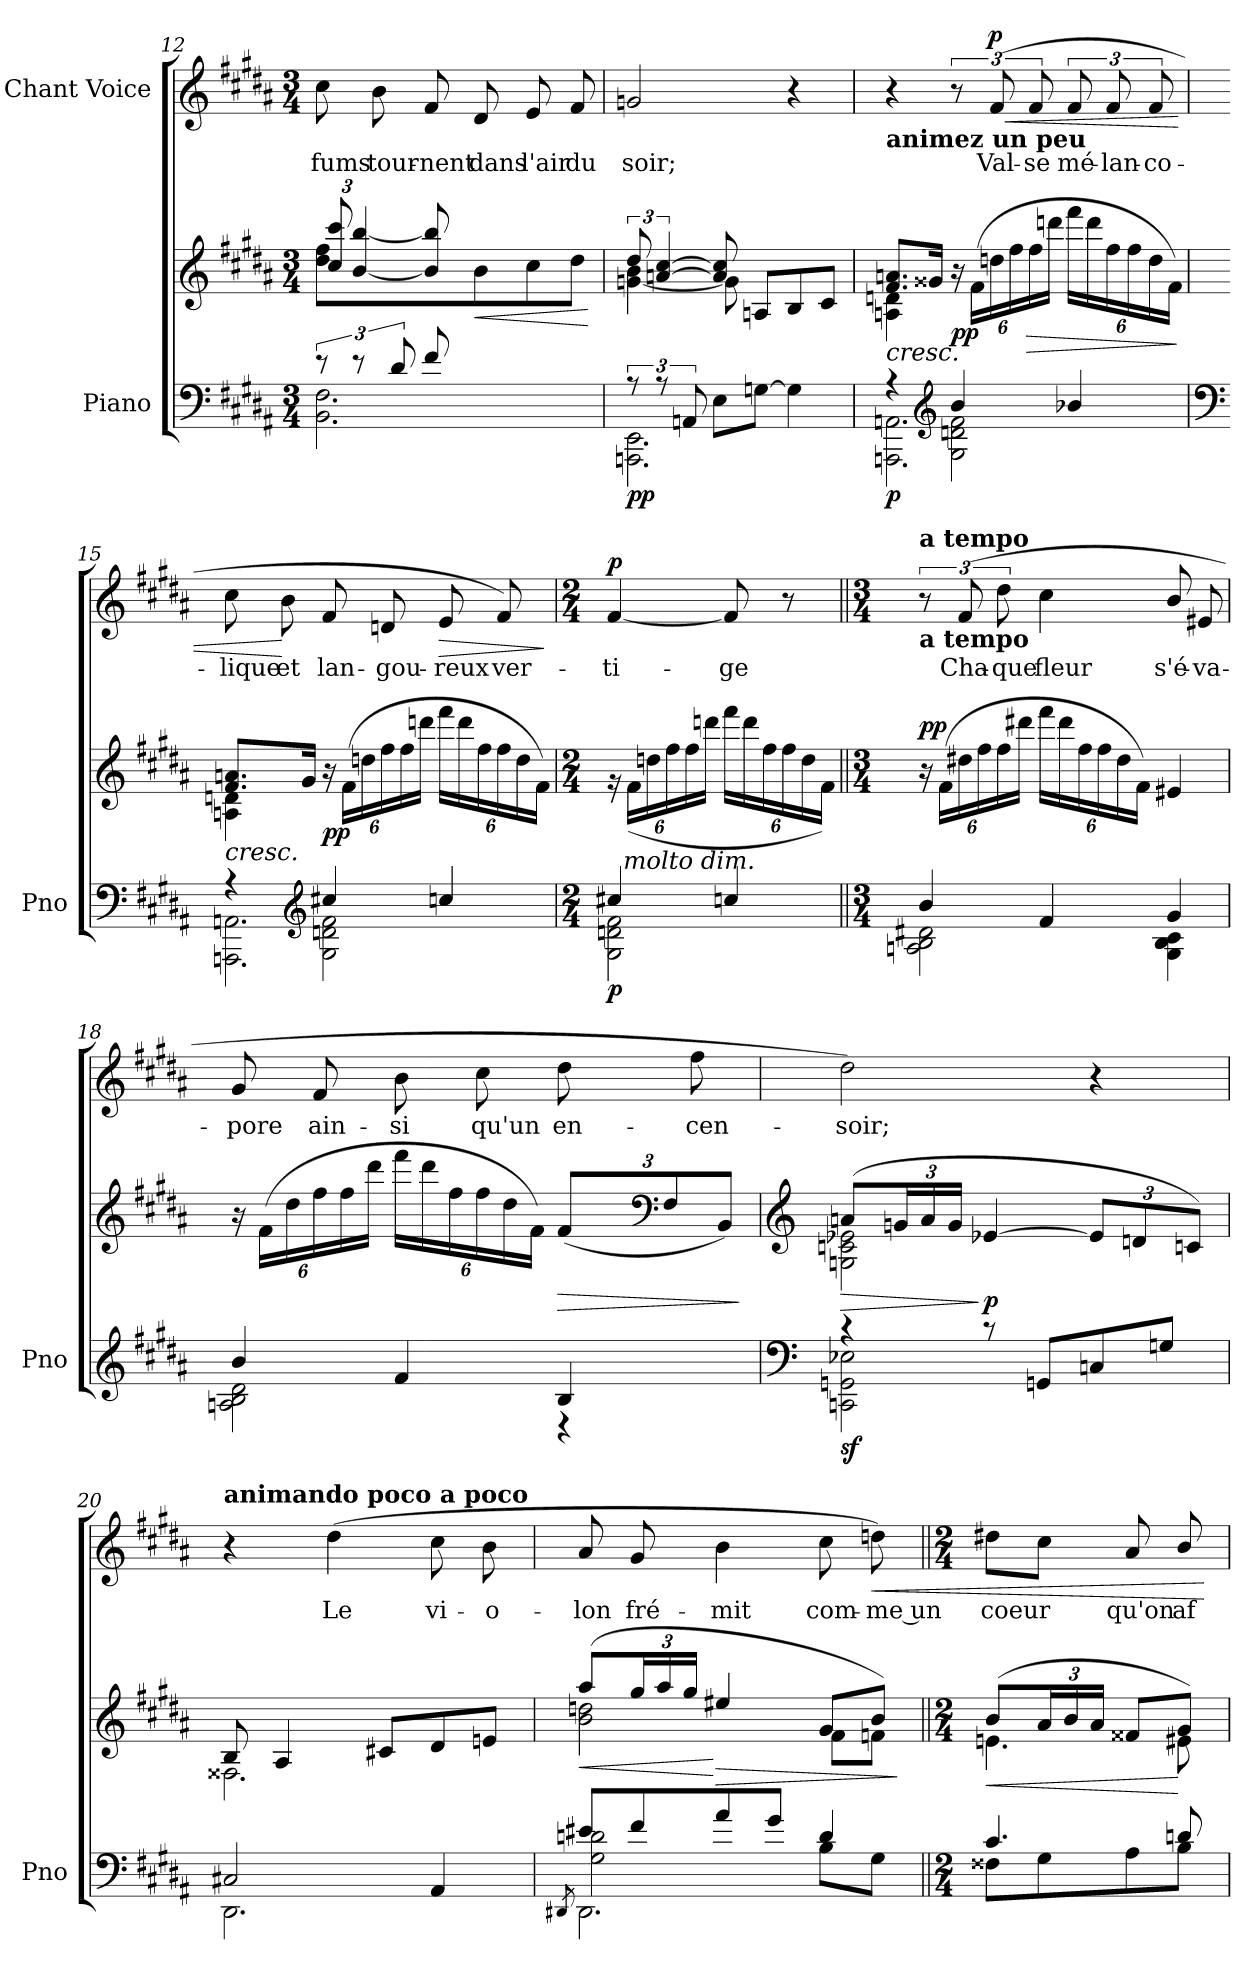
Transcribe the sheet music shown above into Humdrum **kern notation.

**kern	**kern	**dynam	**kern	**text	**dynam
*part2	*part2	*part2	*part1	*part1	*part1
*staff3	*staff2	*staff2/3	*staff1	*staff1	*staff1
*I"Piano	*	*	*I"Chant Voice	*	*
*I'Pno	*	*	*	*	*
*clefF4	*clefG2	*	*clefG2	*	*
*k[f#c#g#d#a#]	*k[f#c#g#d#a#]	*	*k[f#c#g#d#a#]	*	*
*M3/4	*M3/4	*	*M3/4	*	*
=12	=12	=12	=12	=12	=12
*^	*^	*	*	*	*
*	*^	*	*	*	*	*	*
*	*	*	*	*Xbrackettup	*	*	*	*
4ryy	12r	2.BB\ 2.F#\	4dd#\ 4ff#\	12cc#/ 12ccc#/	.	8cc#\	-fums	.
.	12r	.	.	[6b/ [6bb/	.	.	.	.
.	.	.	.	.	.	8b\	tour-	.
.	12d#/	.	.	.	.	.	.	.
8f#/L	2ryy	.	8ryy	8b/] 8bb/]	.	8f#/	-nent	.
!	!	!	!	!	!LO:HP:b	!	!	!
4.ryy	.	.	8b\	4.ryy	<	8d#/	dans	.
.	.	.	8cc#\	.	.	8e/	l'air	.
.	.	.	8dd#\J	.	.	8f#/	du	.
*v	*v	*v	*	*	*	*	*	*
*	*v	*v	*	*	*	*
.	.	[	.	.	.
=13	=13	=13	=13	=13	=13
*^	*	*	*	*	*
*	*	*brackettup	*	*	*	*
*	*	*^	*	*	*	*
!	!	!	!	!LO:DY:b=2	!	!	!
12r	2.AAAn\ 2.EE\	12dd#/	[4gn\ 4b\	pp	2gn/	soir;	.
12r	.	[6an/ [6cc#/	.	.	.	.	.
12AAn/	.	.	.	.	.	.	.
8E\L	.	8a/] 8cc#/]	8g\]	.	.	.	.
[8Gn\J	.	8An/L	4.ryy	.	.	.	.
4G\]	.	8B/	.	.	4r	.	.
.	.	8c#/J	.	.	.	.	.
=14	=14	=14	=14	=14	=14	=14	=14
*	*^	*	*	*	*	*	*
!	!	!	!	!	!	!LO:TX:b:B:t=animez un peu	!	!
!	!	!	!	!	!LO:HP:b	!	!	!
!	!	!	!	!	!LO:DY:n=1:b=2	!	!	!
4r	2.AAAn\ 2.AAn\	4ryy	4An\ 4dn\	8.f#/ 8.an/L	< p	4r	.	.
.	.	.	.	16g##X/Jk	.	.	.	.
*clefG2	*	*	*	*	*	*	*	*
*	*	*	*Xbrackettup	*	*	*	*	*
!	!	!	!	!	!LO:DY:n=2:b	!	!	!
4b/	.	2G#\ 2dn\ 2f#\	24r	2ryy	pp	12r	.	.
.	.	.	(24f#\LL	.	.	.	.	.
!	!	!	!	!	!	!	!	!LO:HP:b
!	!	!	!	!	!	!	!	!LO:DY:n=1:b
.	.	.	24ddn\	.	.	(12f#/	Val-	< p
.	.	.	24ff#\	.	[	.	.	.
!	!	!	!	!	!LO:HP:b	!	!	!
.	.	.	24ff#\	.	>	12f#/	-se	.
.	.	.	24dddn\JJ	.	.	.	.	.
*	*	*	*brackettup	*	*	*	*	*
4b-X/	.	.	24fff#\LL	.	.	12f#/	mé-	.
.	.	.	24ddd\	.	.	.	.	.
.	.	.	24ff#\	.	.	12f#/	-lan-	.
.	.	.	24ff#\	.	.	.	.	.
.	.	.	24dd\	.	.	12f#/	-co-	.
.	.	.	24f#\JJ)	.	.	.	.	.
*v	*v	*v	*	*	*	*	*	*
*	*v	*v	*	*	*	*
.	.	]	.	.	.
=15	=15	=15	=15	=15	=15
*clefF4	*	*	*	*	*
*^	*	*	*	*	*
*	*^	*	*	*	*	*
!	!	!	!	!LO:HP:b	!	!	!
*	*	*	*^	*	*	*	*
4r	2.AAAn\ 2.AAn\	4ryy	8.f#/ 8.an/L	4An\ 4dn\	<	8cc#\	-lique	.
.	.	.	.	.	.	8b\	et	[
.	.	.	16g#/Jk	.	.	.	.	.
*clefG2	*	*	*	*	*	*	*	*
*	*	*	*	*Xbrackettup	*	*	*	*
!	!	!	!	!	!LO:DY:b	!	!	!
4cc#X/	.	2G#\ 2dn\ 2f#\	2ryy	24r	pp	8f#/	lan-	.
.	.	.	.	(24f#\LL	.	.	.	.
.	.	.	.	24ddn\	.	.	.	.
.	.	.	.	24ff#\	.	8dn/	-gou-	.
.	.	.	.	24ff#\	.	.	.	.
.	.	.	.	24dddn\JJ	.	.	.	.
*	*	*	*	*brackettup	*	*	*	*
!	!	!	!	!	!	!	!	!LO:HP:b
4ccn/	.	.	.	24fff#\LL	[	8e/	-reux	>
.	.	.	.	24ddd\	.	.	.	.
.	.	.	.	24ff#\	.	.	.	.
.	.	.	.	24ff#\	.	8f#/)	ver-	.
.	.	.	.	24dd\	.	.	.	.
.	.	.	.	24f#\JJ)	.	.	.	.
*v	*v	*v	*	*	*	*	*	*
*	*v	*v	*	*	*	*
.	.	.	.	.	]
=16	=16	=16	=16	=16	=16
*M2/4	*M2/4	*	*M2/4	*	*
*^	*^	*	*	*	*
*	*	*	*Xbrackettup	*	*	*	*
!	!	!	!	!LO:DY:b=2	!	!	!LO:DY:b
2G#\ 2dn\ 2f#\	4cc#X/	2ryy	24r	p	[4f#/	-ti-	p
!	!	!	!LO:TX:b:i:t=molto dim.	!	!	!	!
.	.	.	(24f#\LL	.	.	.	.
.	.	.	24ddn\	.	.	.	.
.	.	.	24ff#\	.	.	.	.
.	.	.	24ff#\	.	.	.	.
.	.	.	24dddn\JJ	.	.	.	.
*	*	*	*brackettup	*	*	*	*
.	4ccn/	.	24fff#\LL	.	8f#/]	-ge	.
.	.	.	24ddd\	.	.	.	.
.	.	.	24ff#\	.	.	.	.
.	.	.	24ff#\	.	8r	.	.
.	.	.	24dd\	.	.	.	.
.	.	.	24f#\JJ)	.	.	.	.
*	*	*v	*v	*	*	*	*
=17||	=17||	=17||	=17||	=17||	=17||	=17||
*M3/4	*	*M3/4	*	*M3/4	*	*
*	*	*Xbrackettup	*	*	*	*
*	*	*^	*	*	*	*
!	!	!	!	!	!LO:TX:b:B:t=a tempo	!	!
!	!	!	!	!	!LO:TX:a:B:t=a tempo	!	!
!	!	!	!	!LO:DY:a	!	!	!
*	*	*v	*v	*	*	*	*
4b/	2An\ 2B\ 2d#X\	24r	pp	12r	.	.
.	.	(24f#\LL	.	.	.	.
.	.	24dd#X\	.	(12f#/	Cha-	.
.	.	24ff#\	.	.	.	.
.	.	24ff#\	.	12dd#\	-que	.
.	.	24ddd#X\JJ	.	.	.	.
*	*	*brackettup	*	*	*	*
4f#/	.	24fff#\LL	.	4cc#\	fleur	.
.	.	24ddd#\	.	.	.	.
.	.	24ff#\	.	.	.	.
.	.	24ff#\	.	.	.	.
.	.	24dd#\	.	.	.	.
.	.	24f#\JJ)	.	.	.	.
4g#/	4G#\ 4B\ 4c#\	4e#X/	.	8b/	s'é-	.
.	.	.	.	8e#X/	-va-	.
=18	=18	=18	=18	=18	=18	=18
*	*	*Xbrackettup	*	*	*	*
4b/	2An\ 2B\ 2d#\	24r	.	8g#/	-pore	.
.	.	(24f#\LL	.	.	.	.
.	.	24dd#\	.	.	.	.
.	.	24ff#\	.	8f#/	ain-	.
.	.	24ff#\	.	.	.	.
.	.	24ddd#\JJ	.	.	.	.
*	*	*brackettup	*	*	*	*
4f#/	.	24fff#\LL	.	8b\	-si	.
.	.	24ddd#\	.	.	.	.
.	.	24ff#\	.	.	.	.
.	.	24ff#\	.	8cc#\	qu'un	.
.	.	24dd#\	.	.	.	.
.	.	24f#\JJ)	.	.	.	.
*	*	*Xbrackettup	*	*	*	*
!	!	!	!LO:HP:b	!	!	!
4B/	4r	(12f#/L	>	8dd#\	en-	.
*	*	*clefF4	*	*	*	*
.	.	12F#/	.	.	.	.
.	.	.	.	8ff#\	-cen-	.
.	.	12BB/J)	.	.	.	.
*v	*v	*	*	*	*	*
.	.	]	.	.	.
=19	=19	=19	=19	=19	=19
*clefF4	*clefG2	*	*	*	*
*^	*	*	*	*	*
!	!	!	!LO:HP:b	!	!	!
*	*	*^	*	*	*	*
!	!	!	!	!LO:DY:n=1:b=2	!	!	!
4r	2CCn\ 2GGn\ 2E-X\	(8an/L	2Gn\ 2cn\ 2e-X\	> sf	2dd#\)	-soir;	.
.	.	24gn/L	.	.	.	.	.
.	.	24a/	.	.	.	.	.
.	.	24g/JJ	.	.	.	.	.
!	!	!	!	!LO:DY:n=2:b	!	!	!
8r	.	[4e-X/	.	] p	.	.	.
8GGn/L	.	.	.	.	.	.	.
8Cn/	4ryy	12e-/L]	4ryy	.	4r	.	.
.	.	12dn/	.	.	.	.	.
8Gn/J	.	.	.	.	.	.	.
.	.	12cn/J)	.	.	.	.	.
=20	=20	=20	=20	=20	=20	=20	=20
!	!	!	!	!	!LO:TX:a:B:t=animando poco a poco	!	!
2C#X/	2.DD#\	8B/	(2.F##X\	.	4r	.	.
.	.	4A#/	.	.	.	.	.
.	.	.	.	.	(4dd#\	Le	.
.	.	8c#X/L	.	.	.	.	.
4AA#/	.	8d#/	.	.	8cc#\	vi-	.
.	.	8en/J	.	.	8b\	-o-	.
=21	=21	=21	=21	=21	=21	=21	=21
*	*^	*	*	*	*	*	*
.	.	8qDD#X/	.	.	.	.	.	.
!	!	!	!	!	!LO:HP:b	!	!	!
8e#X/L	2G#\ 2dn\	2.DD#\	(8aa#/L	2b\ 2ddn\	<	8a#/	-lon	.
8f#/	.	.	24gg#/L	.	.	8g#/	fré-	.
.	.	.	24aa#/	.	.	.	.	.
.	.	.	24gg#/JJ	.	.	.	.	.
!	!	!	!	!	!LO:HP:n=1:b	!	!	!
8a#/	.	.	4ee#X/	.	[ >	4b\	-mit	.
8g#/J	.	.	.	.	.	.	.	.
4d/	8B\L)	.	8g#/L	8f#\L	.	8cc#\	com-	.
!	!	!	!	!	!	!	!	!LO:HP:b
.	8G#\J	.	8b/J)	8fn\J	.	8ddn\)	-me un	<
*v	*v	*v	*	*	*	*	*	*
*	*v	*v	*	*	*	*
.	.	]	.	.	.
=22||	=22||	=22||	=22||	=22||	=22||
*M2/4	*M2/4	*	*M2/4	*	*
*^	*	*	*	*	*
!	!	!	!LO:HP:b	!	!	!
*	*	*^	*	*	*	*
4.c#/	8F##X\L	(8b/L	4.en\	<	8dd#X\L	coeur	.
.	8G#\	24a#/L	.	.	8cc#\J	.	.
.	.	24b/	.	.	.	.	.
.	.	24a#/JJ	.	.	.	.	.
.	8A#\	8f##X/L	.	.	8a#/	qu'on	.
8dn/	8B\J	8g#/J)	8e#X\	[	8b/	af-	.
*v	*v	*	*	*	*	*	*
*	*v	*v	*	*	*	*
.	.	.	.	.	[
=	=	=	=	=	=
*-	*-	*-	*-	*-	*-
